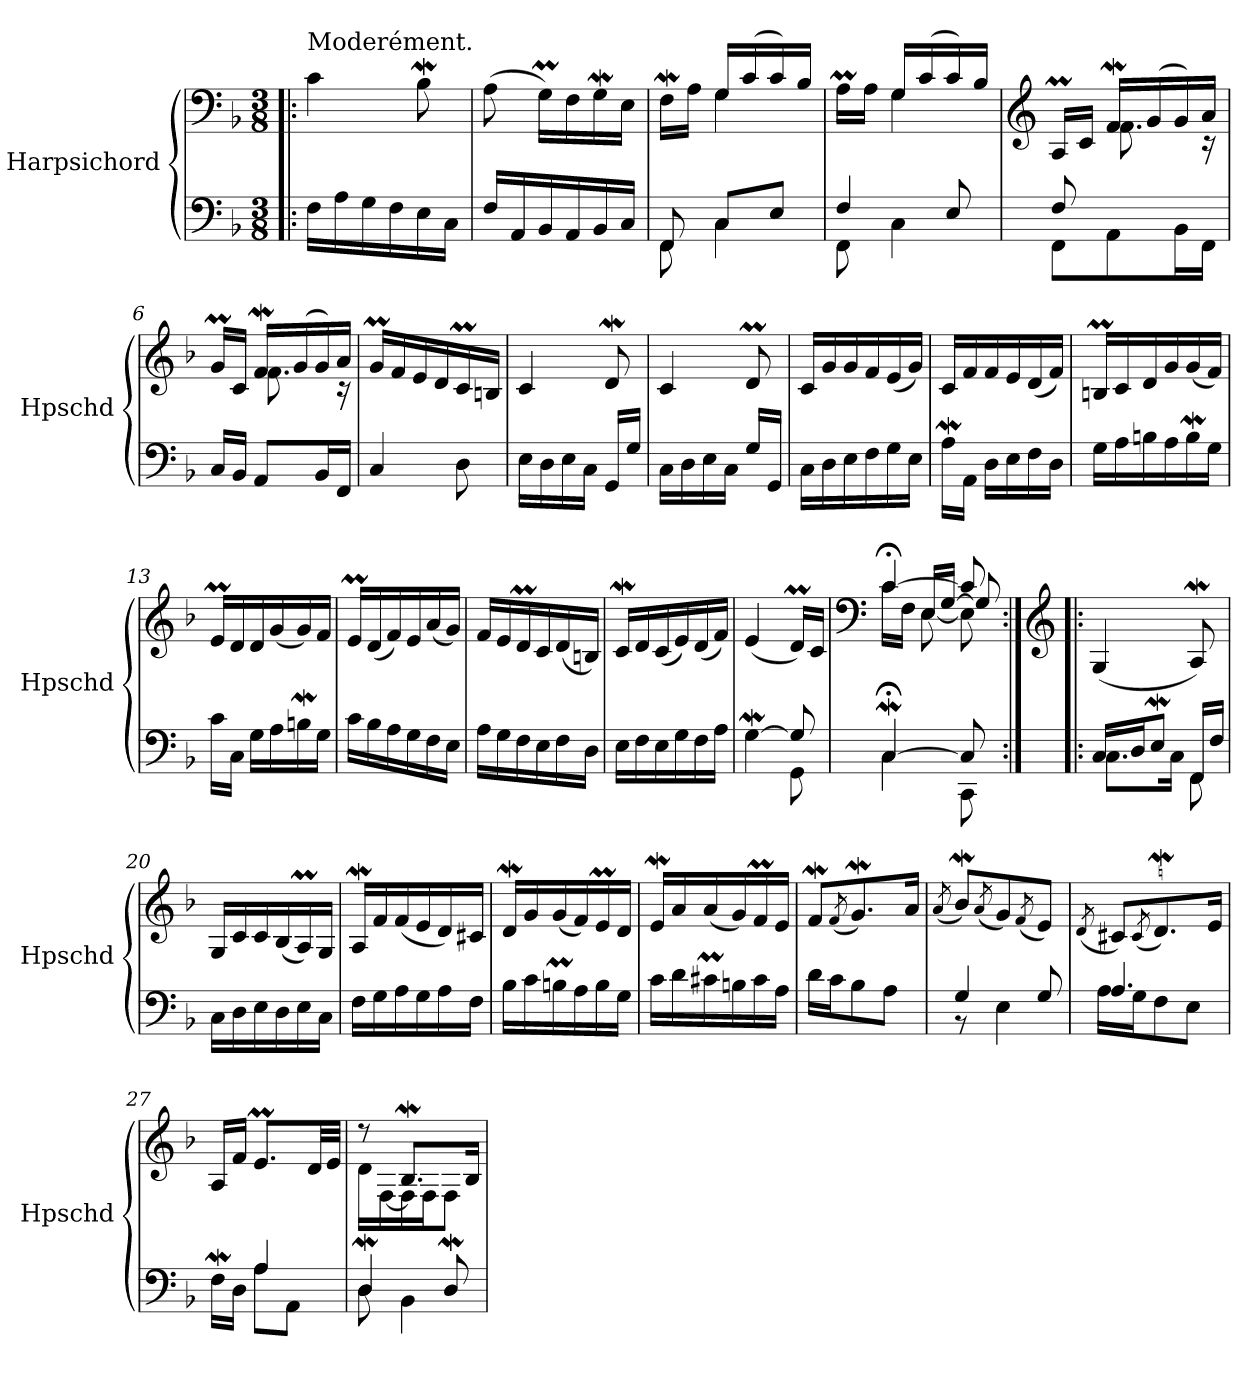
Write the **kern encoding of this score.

**kern	**kern
*part1	*part1
*staff2	*staff1
*I"Harpsichord	*
*I'Hpschd	*
*clefF4	*clefF4
*k[b-]	*k[b-]
*M3/8	*M3/8
=1!|:	=1!|:
!	!LO:TX:a:t=Moderément.
16F\LL	4c\
16A\	.
16G\	.
16F\	.
16E\	8B-w\
16C\JJ	.
=2	=2
16F/LL	(8A\
16AA/	.
16BB-/	16GM\LL)
16AA/	16F\
16BB-/	16GW\
16C/JJ	16E\JJ
=3	=3
*^	*^
8FF/	8FF\	16Fw\LL	8ryy
.	.	16A\JJ	.
8C/L	4C\	16G/LL	4G\
.	.	(16c/	.
8E/J	.	16c/)	.
.	.	16B-/JJ	.
=4	=4	=4	=4
4F/	8FF\	16Am\LL	8ryy
.	.	16A\JJ	.
.	4C\	16G/LL	4G\
.	.	(16c/	.
8E/	.	16c/)	.
.	.	16B-/JJ	.
=5	=5	=5	=5
*	*	*clefG2	*
8F/	8FF\L	16Am/LL	8ryy
.	.	16c/JJ	.
4ryy	8AA\	16fw/LL	8.f\
.	.	(16g/	.
.	16BB-\L	16g/)	.
.	16FF\JJ	16a/JJ	16r
*v	*v	*	*
!!LO:LB:g=z	!!
=6	=6	=6
16C/LL	16gM/LL	8ryy
16BB-/JJ	16c/JJ	.
8AA/L	16fw/LL	8.f\
.	(16g/	.
16BB-/L	16g/)	.
16FF/JJ	16a/JJ	16r
*	*v	*v
=7	=7
4C/	16gM/LL
.	16f/
.	16e/
.	16d/
8D\	16cM/
.	16Bn/JJ
=8	=8
16E\LL	4c/
16D\	.
16E\	.
16C\JJ	.
16GG/LL	8dW/
16G/JJ	.
=9	=9
16C\LL	4c/
16D\	.
16E\	.
16C\JJ	.
16G/LL	8dM/
16GG/JJ	.
=10	=10
16C\LL	16c/LL
16D\	16g/
16E\	16g/
16F\	16f/
16G\	(16e/
16E\JJ	16g/JJ)
!!LO:LB:g=z
=11	=11
16AW\LL	16c/LL
16AA\JJ	16f/
16D\LL	16f/
16E\	16e/
16F\	(16d/
16D\JJ	16f/JJ)
=12	=12
16G\LL	16Bnm/LL
16A\	16c/
16Bn\	16d/
16A\	16g/
16BW\	(16g/
16G\JJ	16f/JJ)
=13	=13
16c\LL	16em/LL
16C\JJ	16d/
16G\LL	16d/
16A\	(16g/
16BnW\	16g/)
16G\JJ	16f/JJ
=14	=14
16c\LL	16em/LL
16B-\	(16d/
16A\	16f/)
16G\	16e/
16F\	(16a/
16E\JJ	16g/JJ)
=15	=15
16A\LL	16f/LL
16G\	16e/
16F\	16dM/
16E\	16c/
16F\	(16d/
16D\JJ	16Bn/JJ)
!!LO:LB:g=z
=16	=16
16E\LL	16cW/LL
16F\	16d/
16E\	(16c/
16G\	16e/)
16F\	(16d/
16A\JJ	16f/JJ)
=17	=17
*^	*
[4GW\	4ryy	(4e/
8G/]	8GG\	16dM/LL)
.	.	16c/JJ
=18	=18	=18
*	*	*clefF4
*	*	*^
*	*	*	*^
[4C;W/	4C\	[4c;</	16c\LL	8ryy
.	.	.	16F\JJ	.
.	.	.	[8E\	16E/LL
.	.	.	.	[16G/JJ
8C/]	8CC\	8c/]	8E\]	8G/]
*	*	*v	*v	*v
=19:|!|:	=19:|!|:	=19:|!|:
*	*	*clefG2
16C/LL	8.C\L	(4G/
16D/J	.	.
8EW/J	.	.
.	16C\Jk	.
16FF/LL	8FF\	8AW/)
16F/JJ	.	.
*v	*v	*
=20	=20
16C\LL	16G/LL
16D\	16c/
16E\	16c/
16D\	(16B-/
16E\	16Am/)
16C\JJ	16G/JJ
!!LO:LB:g=z
=21	=21
16F\LL	16AW/LL
16G\	16f/
16A\	(16f/
16G\	16e/
16A\	16d/)
16F\JJ	16c#X/JJ
=22	=22
16B-\LL	16dW/LL
16c\	16g/
16Bnm\	(16g/
16A\	16f/)
16B\	16em/
16G\JJ	16d/JJ
=23	=23
16c\LL	16eW/LL
16d\	16a/
16c#Xm\	(16a/
16Bni\	16g/)
16c#\	16fM/
16A\JJ	16e/JJ
=24	=24
16d\LL	8fw/L
16c\J	.
.	(8qf/
8B-\	8.gW/)
8A\J	.
.	16a/Jk
=25	=25
.	(8qa/
*^	*
4G/	8r	8b-w/L)
.	.	(8qa/
.	4E\	8g/)
.	.	(8qf/
8G/	.	8e/J)
!!LO:PB:g=z
=26	=26	=26
.	.	(8qd/
4.A/	16A\LL	8c#X/L)
.	16G\J	.
.	.	(8qc#/
.	8F\	8.dW/)
.	8E\J	.
.	.	16e/Jk
=27	=27	=27
16Fw\LL	8ryy	16A/LL
16D\JJ	.	16f/JJ
4A/	8A\L	8.em/L
.	8AA\J	.
.	.	32d/LL
.	.	32e/JJJ
=28	=28	=28
*	*	*^
4DW/	8D\	8r	16d\LL
.	.	.	[16F\
.	4BB-\	8.B-w/L	16F\]
.	.	.	16F\J
8DW/	.	.	8F\J
.	.	16B-/Jk	.
*v	*v	*	*
*	*v	*v
=	=
*-	*-
